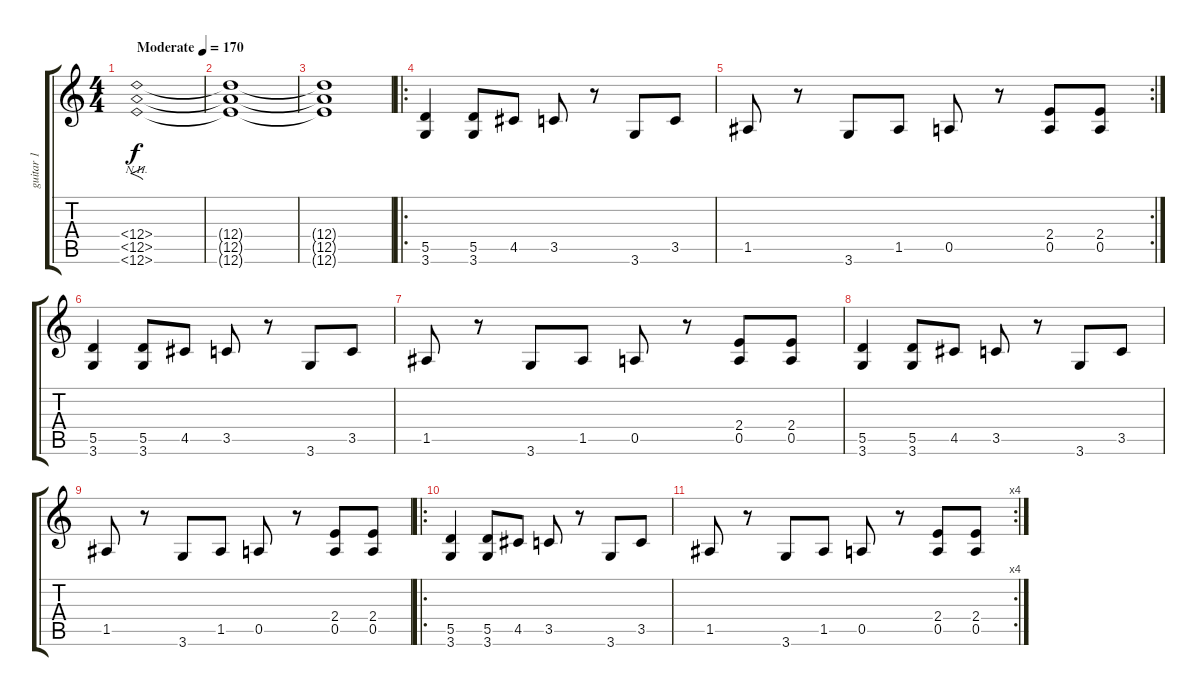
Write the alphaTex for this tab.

\track ("guitar 1" "guitar 1") {instrument distortionguitar}
\staff {score tabs}
\tuning (E4 B3 G3 D3 A2 E2) {hide}
\ts (4 4)
\tempo (170 "Moderate")
\clef g2
\ks c
(12.4{nh} 12.5{nh} 12.6{nh}).1{f dy f instrument distortionguitar} |
(12.4{t} 12.5{t} 12.6{t}).1 |
(12.4{t} 12.5{t} 12.6{t}).1 |
\ro
(5.5 3.6).4 (5.5 3.6).8 4.5.8 3.5.8 r.8 3.6.8 3.5.8 |
\rc 2
1.5.8 r.8 3.6.8 1.5.8 0.5.8 r.8 (2.4 0.5).8 (2.4 0.5).8 |
(5.5 3.6).4 (5.5 3.6).8 4.5.8 3.5.8 r.8 3.6.8 3.5.8 |
1.5.8 r.8 3.6.8 1.5.8 0.5.8 r.8 (2.4 0.5).8 (2.4 0.5).8 |
(5.5 3.6).4 (5.5 3.6).8 4.5.8 3.5.8 r.8 3.6.8 3.5.8 |
1.5.8 r.8 3.6.8 1.5.8 0.5.8 r.8 (2.4 0.5).8 (2.4 0.5).8 |
\ro
(5.5 3.6).4 (5.5 3.6).8 4.5.8 3.5.8 r.8 3.6.8 3.5.8 |
\rc 4
1.5.8 r.8 3.6.8 1.5.8 0.5.8 r.8 (2.4 0.5).8 (2.4 0.5).8
